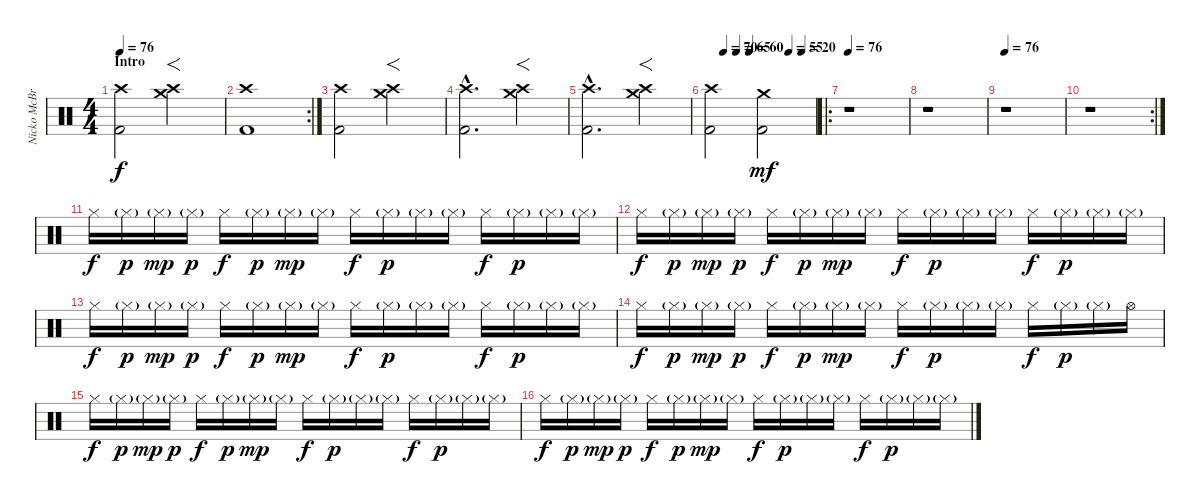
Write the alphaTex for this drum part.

\track ("Nicko McBrain" "Nicko McBr") {instrument percussion}
\staff {score}
\articulation defaults
\ts (4 4)
\section ("" "Intro")
\tempo 76
\clef neutral
\ks c
("Crash high (hit)" "Kick (hit) 2").2{dy f} ("Crash high (hit)" "Crash medium (hit)").2{f} |
\rc 2
("Crash high (hit)" "Kick (hit) 2").1 |
("Crash high (hit)" "Kick (hit) 2").2 ("Crash high (hit)" "Crash medium (hit)").2{f} |
("Crash high (hit)"{hac} "Kick (hit) 2"{hac}).2{d} ("Crash high (hit)" "Crash medium (hit)").4{f} |
("Crash high (hit)"{hac} "Kick (hit) 2"{hac}).2{d} ("Crash high (hit)" "Crash medium (hit)").4{f} |
\tempo (70 0.125)
\tempo (65 0.25)
\tempo (60 0.375)
\tempo (55 0.75)
\tempo (20 0.875)
("Kick (hit) 2" "Crash high (hit)").2 ("Crash medium (hit)" "Kick (hit) 2").2{dy mf} |
\ro
\tempo 76
r.1 |
r.1 |
\tempo 76
r.1 |
\rc 2
r.1 |
"Hi-Hat (closed)".16{dy f volume 10} "Hi-Hat (closed)"{g}.16{dy p} "Hi-Hat (closed)"{g}.16{dy mp} "Hi-Hat (closed)"{g}.16{dy p} "Hi-Hat (closed)".16{dy f} "Hi-Hat (closed)"{g}.16{dy p} "Hi-Hat (closed)"{g}.16{dy mp} "Hi-Hat (closed)"{g}.16 "Hi-Hat (closed)".16{dy f} "Hi-Hat (closed)"{g}.16{dy p} "Hi-Hat (closed)"{g}.16 "Hi-Hat (closed)"{g}.16 "Hi-Hat (closed)".16{dy f} "Hi-Hat (closed)"{g}.16{dy p} "Hi-Hat (closed)"{g}.16 "Hi-Hat (closed)"{g}.16 |
"Hi-Hat (closed)".16{dy f} "Hi-Hat (closed)"{g}.16{dy p} "Hi-Hat (closed)"{g}.16{dy mp} "Hi-Hat (closed)"{g}.16{dy p} "Hi-Hat (closed)".16{dy f} "Hi-Hat (closed)"{g}.16{dy p} "Hi-Hat (closed)"{g}.16{dy mp} "Hi-Hat (closed)"{g}.16 "Hi-Hat (closed)".16{dy f} "Hi-Hat (closed)"{g}.16{dy p} "Hi-Hat (closed)"{g}.16 "Hi-Hat (closed)"{g}.16 "Hi-Hat (closed)".16{dy f} "Hi-Hat (closed)"{g}.16{dy p} "Hi-Hat (closed)"{g}.16 "Hi-Hat (closed)"{g}.16 |
"Hi-Hat (closed)".16{dy f} "Hi-Hat (closed)"{g}.16{dy p} "Hi-Hat (closed)"{g}.16{dy mp} "Hi-Hat (closed)"{g}.16{dy p} "Hi-Hat (closed)".16{dy f} "Hi-Hat (closed)"{g}.16{dy p} "Hi-Hat (closed)"{g}.16{dy mp} "Hi-Hat (closed)"{g}.16 "Hi-Hat (closed)".16{dy f} "Hi-Hat (closed)"{g}.16{dy p} "Hi-Hat (closed)"{g}.16 "Hi-Hat (closed)"{g}.16 "Hi-Hat (closed)".16{dy f} "Hi-Hat (closed)"{g}.16{dy p} "Hi-Hat (closed)"{g}.16 "Hi-Hat (closed)"{g}.16 |
"Hi-Hat (closed)".16{dy f} "Hi-Hat (closed)"{g}.16{dy p} "Hi-Hat (closed)"{g}.16{dy mp} "Hi-Hat (closed)"{g}.16{dy p} "Hi-Hat (closed)".16{dy f} "Hi-Hat (closed)"{g}.16{dy p} "Hi-Hat (closed)"{g}.16{dy mp} "Hi-Hat (closed)"{g}.16 "Hi-Hat (closed)".16{dy f} "Hi-Hat (closed)"{g}.16{dy p} "Hi-Hat (closed)"{g}.16 "Hi-Hat (closed)"{g}.16 "Hi-Hat (closed)".16{dy f} "Hi-Hat (closed)"{g}.16{dy p} "Hi-Hat (closed)"{g}.16 "Hi-Hat (open)".16 |
"Hi-Hat (closed)".16{dy f volume 10} "Hi-Hat (closed)"{g}.16{dy p} "Hi-Hat (closed)"{g}.16{dy mp} "Hi-Hat (closed)"{g}.16{dy p} "Hi-Hat (closed)".16{dy f} "Hi-Hat (closed)"{g}.16{dy p} "Hi-Hat (closed)"{g}.16{dy mp} "Hi-Hat (closed)"{g}.16 "Hi-Hat (closed)".16{dy f} "Hi-Hat (closed)"{g}.16{dy p} "Hi-Hat (closed)"{g}.16 "Hi-Hat (closed)"{g}.16 "Hi-Hat (closed)".16{dy f} "Hi-Hat (closed)"{g}.16{dy p} "Hi-Hat (closed)"{g}.16 "Hi-Hat (closed)"{g}.16 |
"Hi-Hat (closed)".16{dy f} "Hi-Hat (closed)"{g}.16{dy p} "Hi-Hat (closed)"{g}.16{dy mp} "Hi-Hat (closed)"{g}.16{dy p} "Hi-Hat (closed)".16{dy f} "Hi-Hat (closed)"{g}.16{dy p} "Hi-Hat (closed)"{g}.16{dy mp} "Hi-Hat (closed)"{g}.16 "Hi-Hat (closed)".16{dy f} "Hi-Hat (closed)"{g}.16{dy p} "Hi-Hat (closed)"{g}.16 "Hi-Hat (closed)"{g}.16 "Hi-Hat (closed)".16{dy f} "Hi-Hat (closed)"{g}.16{dy p} "Hi-Hat (closed)"{g}.16 "Hi-Hat (closed)"{g}.16
